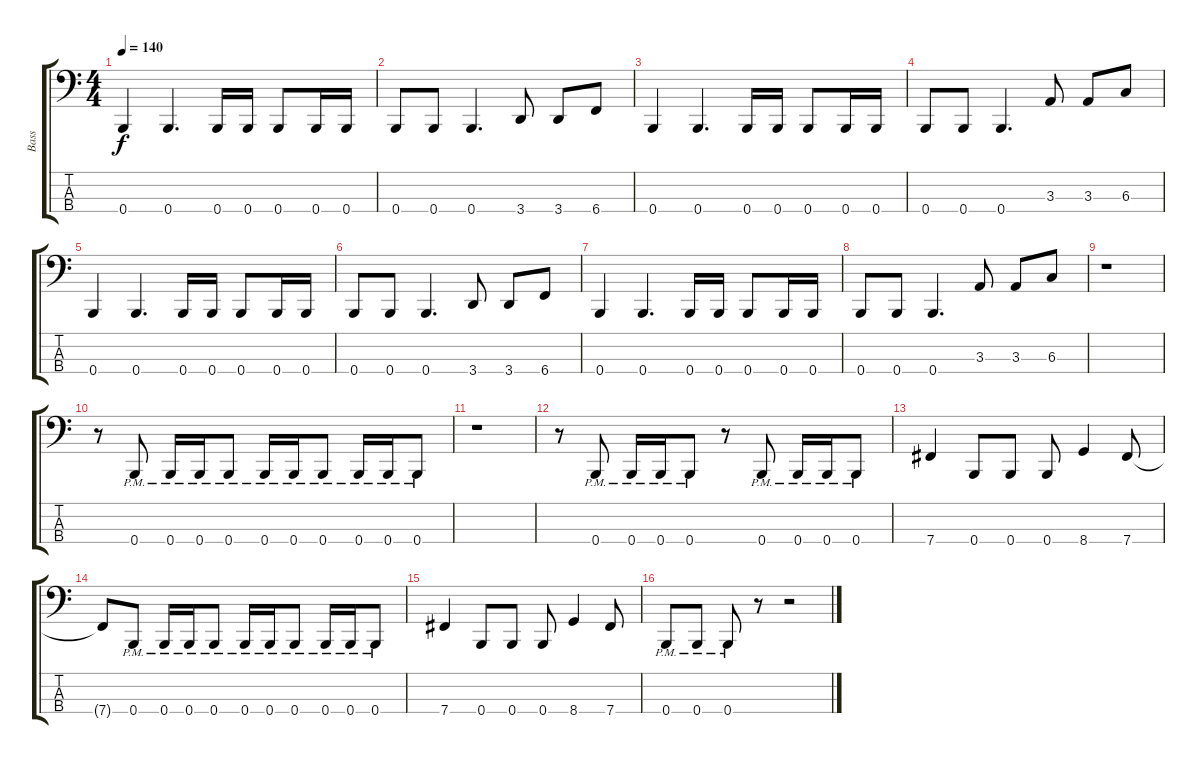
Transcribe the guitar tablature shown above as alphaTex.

\track ("Bass" "Bass") {instrument electricbasspick bank 255}
\staff {score tabs}
\tuning (E2 B1 Gb1 B0) {hide}
\ts (4 4)
\tempo 140
\clef f4
\ks c
0.4.4{dy f} 0.4.4{d} 0.4.16 0.4.16 0.4.8 0.4.16 0.4.16 |
0.4.8 0.4.8 0.4.4{d} 3.4.8 3.4.8 6.4.8 |
0.4.4 0.4.4{d} 0.4.16 0.4.16 0.4.8 0.4.16 0.4.16 |
0.4.8 0.4.8 0.4.4{d} 3.3.8 3.3.8 6.3.8 |
0.4.4 0.4.4{d} 0.4.16 0.4.16 0.4.8 0.4.16 0.4.16 |
0.4.8 0.4.8 0.4.4{d} 3.4.8 3.4.8 6.4.8 |
0.4.4 0.4.4{d} 0.4.16 0.4.16 0.4.8 0.4.16 0.4.16 |
0.4.8 0.4.8 0.4.4{d} 3.3.8 3.3.8 6.3.8 |
r.1 |
r.8 0.4{pm}.8 0.4{pm}.16 0.4{pm}.16 0.4{pm}.8 0.4{pm}.16 0.4{pm}.16 0.4{pm}.8 0.4{pm}.16 0.4{pm}.16 0.4{pm}.8 |
r.1 |
r.8 0.4{pm}.8 0.4{pm}.16 0.4{pm}.16 0.4{pm}.8 r.8 0.4{pm}.8 0.4{pm}.16 0.4{pm}.16 0.4{pm}.8 |
7.4.4 0.4.8 0.4.8 0.4.8 8.4.4 7.4.8 |
7.4{t}.8 0.4{pm}.8 0.4{pm}.16 0.4{pm}.16 0.4{pm}.8 0.4{pm}.16 0.4{pm}.16 0.4{pm}.8 0.4{pm}.16 0.4{pm}.16 0.4{pm}.8 |
7.4.4 0.4.8 0.4.8 0.4.8 8.4.4 7.4.8 |
0.4{pm}.8 0.4{pm}.8 0.4{pm}.8 r.8 r.2
